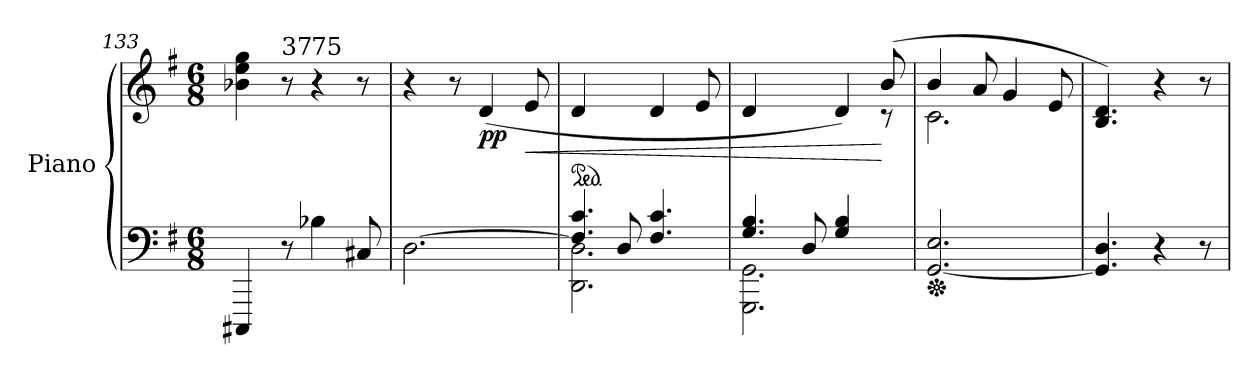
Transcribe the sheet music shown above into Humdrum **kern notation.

**kern	**kern	**dynam
*part1	*part1	*part1
*staff2	*staff1	*staff1/2
*I"Piano	*	*
*I'Pno	*	*
*clefF4	*clefG2	*
*k[f#]	*k[f#]	*
*G:	*G:	*
*M6/8	*M6/8	*
=133	=133	=133
4CCC#X/	4b-X\ 4ee\ 4gg\	.
!	!LO:TX:a:t=37	!
8r	8r	.
!	!LO:TX:a:t=75	!
4B-X\	4r	.
8C#X/	8r	.
!!LO:LB:g=z
=134	=134	=134
[2.D\	4r	.
.	8r	.
!	!	!LO:DY:b
.	(4d/	pp
!	!	!LO:HP:b
.	8e/	<
=135	=135	=135
*^	*	*
*	*^	*	*
*	*	*	*ped	*
4ryy	4.F#/ 4.c/	2.DD\ 2.D\]	4d/	.
8D/	.	.	8ryy	.
4.ryy	4.F#/ 4.c/	.	4d/	.
.	.	.	8e/	.
=136	=136	=136	=136	=136
*	*	*	*^	*
4ryy	4.G/ 4.B/	2.GGG\ 2.GG\	4d/	8ryy	.
*	*	*	*v	*v	*
8D/	.	.	8ryy	.
4.ryy	4G/ 4B/	.	4d/)	.
*	*	*	*^	*
.	8ryy	.	(8b/	8rc	[
*v	*v	*v	*	*	*
=137	=137	=137	=137
*Xped	*	*	*
[2.GG/ 2.E/	4b/	2.c\	.
.	8a/	.	.
.	4g/	.	.
.	8e/	.	.
*	*v	*v	*
=138	=138	=138
4.GG/] 4.D/	4.B/ 4.d/)	.
4r	4r	.
8r	8r	.
=	=	=
*-	*-	*-
